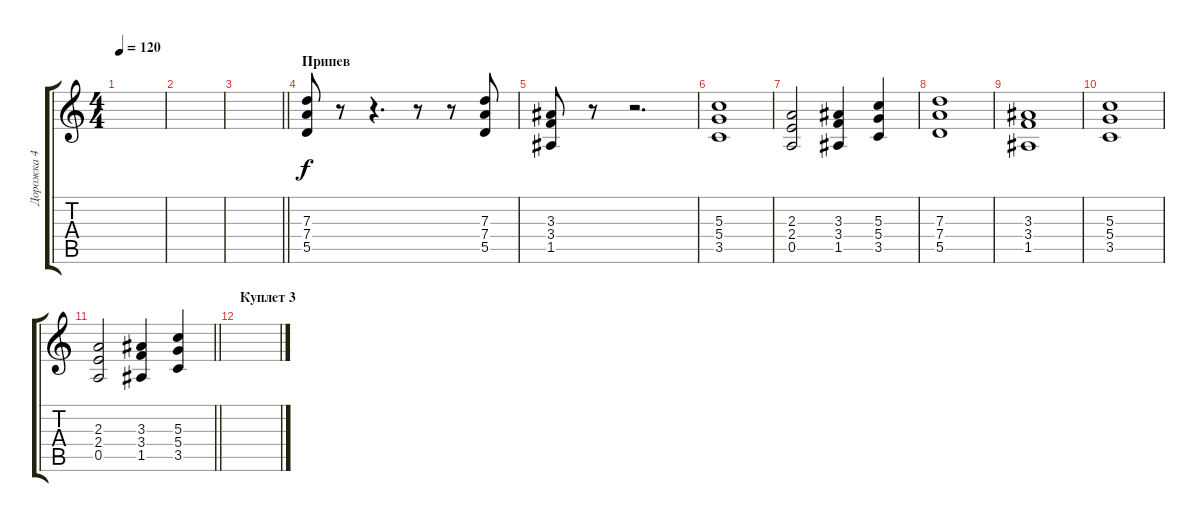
\track ("Дорожка 4" "Дорожка 4") {instrument distortionguitar}
\staff {score tabs}
\tuning (E4 B3 G3 D3 A2 E2) {hide}
\ts (4 4)
\tempo 120
\clef g2
\ks c
|
|
\barLineRight lightlight
|
\section ("" "Припев")
(7.3 7.4 5.5).8 r.8 r.4{d} r.8 r.8 (7.3 7.4 5.5).8 |
(3.3 3.4 1.5).8 r.8 r.2{d} |
(5.3 5.4 3.5).1 |
(2.3 2.4 0.5).2 (3.3 3.4 1.5).4 (5.3 5.4 3.5).4 |
(7.3 7.4 5.5).1 |
(3.3 3.4 1.5).1 |
(5.3 5.4 3.5).1 |
\barLineRight lightlight
(2.3 2.4 0.5).2 (3.3 3.4 1.5).4 (5.3 5.4 3.5).4 |
\section ("" "Куплет 3")
